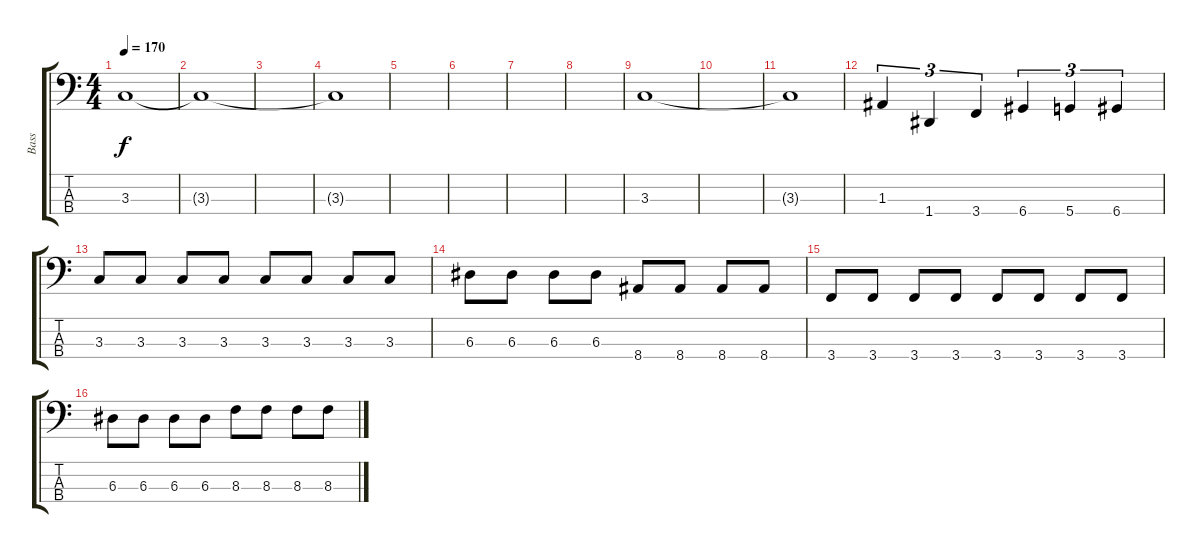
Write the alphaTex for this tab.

\track ("Bass" "Bass") {instrument electricbassfinger}
\staff {score tabs}
\tuning (G2 D2 A1 D1) {hide}
\ts (4 4)
\tempo 170
\clef f4
\ks c
3.3.1{dy f} |
3.3{t}.1 |
|
3.3{t}.1 |
|
|
|
|
3.3.1 |
|
3.3{t}.1 |
1.3.4{tu (3 2)} 1.4.4{tu (3 2)} 3.4.4{tu (3 2)} 6.4.4{tu (3 2)} 5.4.4{tu (3 2)} 6.4.4{tu (3 2)} |
3.3.8 3.3.8 3.3.8 3.3.8 3.3.8 3.3.8 3.3.8 3.3.8 |
6.3.8 6.3.8 6.3.8 6.3.8 8.4.8 8.4.8 8.4.8 8.4.8 |
3.4.8 3.4.8 3.4.8 3.4.8 3.4.8 3.4.8 3.4.8 3.4.8 |
6.3.8 6.3.8 6.3.8 6.3.8 8.3.8 8.3.8 8.3.8 8.3.8
